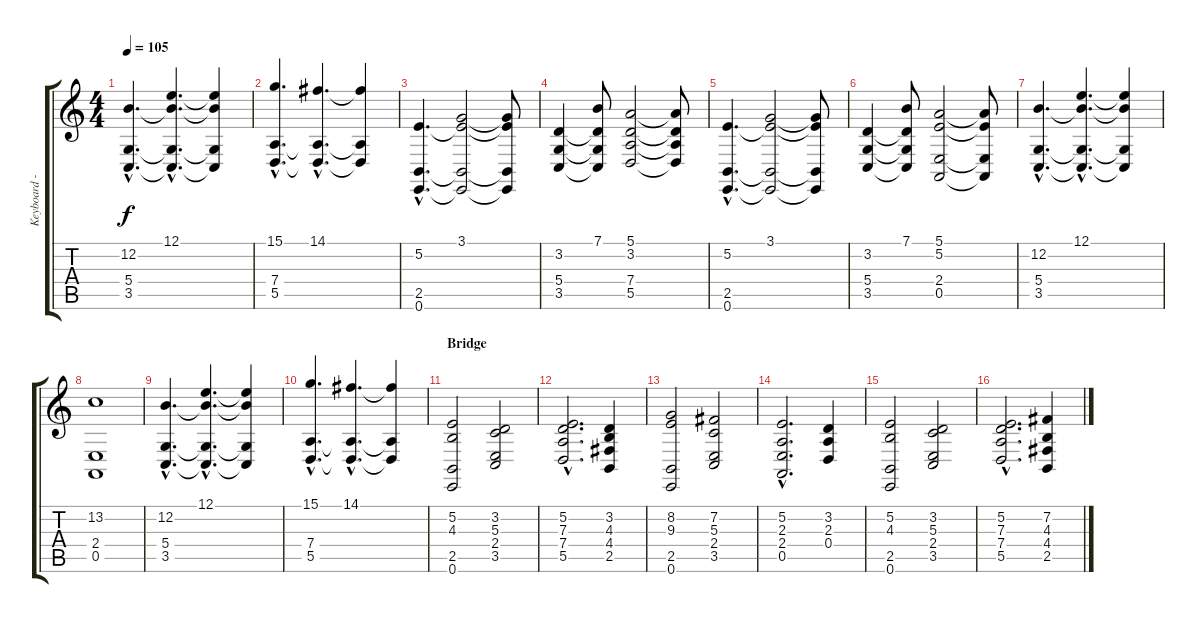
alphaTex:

\track ("Keyboard - Verse" "Keyboard -") {instrument synthstrings2}
\staff {score tabs}
\tuning (E4 B3 G3 D3 A2 E2) {hide}
\ts (4 4)
\tempo 105
\clef g2
\ks c
(12.2{hac} 5.4{hac} 3.5{hac}).4{d dy f} (12.1{hac} 12.2{hac t} 5.4{hac t} 3.5{hac t}).4{d} (12.1{t} 12.2{t} 5.4{t} 3.5{t}).4 |
(15.1{hac} 7.4{hac} 5.5{hac}).4{d} (14.1{hac} 7.4{hac t} 5.5{hac t}).4{d} (14.1{t} 7.4{t} 5.5{t}).4 |
(5.2{hac} 2.5{hac} 0.6{hac}).4{d} (3.1 5.2{t} 2.5{t} 0.6{t}).2 (3.1{t} 5.2{t} 2.5{t} 0.6{t}).8 |
(3.2 5.4 3.5).4 (7.1 3.2{t} 5.4{t} 3.5{t}).8 (5.1 3.2 7.4 5.5).2 (5.1{t} 3.2{t} 7.4{t} 5.5{t}).8 |
(5.2{hac} 2.5{hac} 0.6{hac}).4{d} (3.1 5.2{t} 2.5{t} 0.6{t}).2 (3.1{t} 5.2{t} 2.5{t} 0.6{t}).8 |
(3.2 5.4 3.5).4 (7.1 3.2{t} 5.4{t} 3.5{t}).8 (5.1 5.2 2.4 0.5).2 (5.1{t} 5.2{t} 2.4{t} 0.5{t}).8 |
(12.2{hac} 5.4{hac} 3.5{hac}).4{d} (12.1{hac} 12.2{hac t} 5.4{hac t} 3.5{hac t}).4{d} (12.1{t} 12.2{t} 5.4{t} 3.5{t}).4 |
(13.2 2.4 0.5).1 |
(12.2{hac} 5.4{hac} 3.5{hac}).4{d} (12.1{hac} 12.2{hac t} 5.4{hac t} 3.5{hac t}).4{d} (12.1{t} 12.2{t} 5.4{t} 3.5{t}).4 |
(15.1{hac} 7.4{hac} 5.5{hac}).4{d} (14.1{hac} 7.4{hac t} 5.5{hac t}).4{d} (14.1{t} 7.4{t} 5.5{t}).4 |
\section ("" "Bridge")
(5.2 4.3 2.5 0.6).2{volume 6} (3.2 5.3 2.4 3.5).2 |
(5.2{hac} 7.3{hac} 7.4{hac} 5.5{hac}).2{d} (3.2 4.3 4.4 2.5).4 |
(8.2 9.3 2.5 0.6).2 (7.2 5.3 2.4 3.5).2 |
(5.2{hac} 2.3{hac} 2.4{hac} 0.5{hac}).2{d} (3.2 2.3 0.4).4 |
(5.2 4.3 2.5 0.6).2 (3.2 5.3 2.4 3.5).2 |
(5.2{hac} 7.3{hac} 7.4{hac} 5.5{hac}).2{d} (7.2 4.3 4.4 2.5).4
